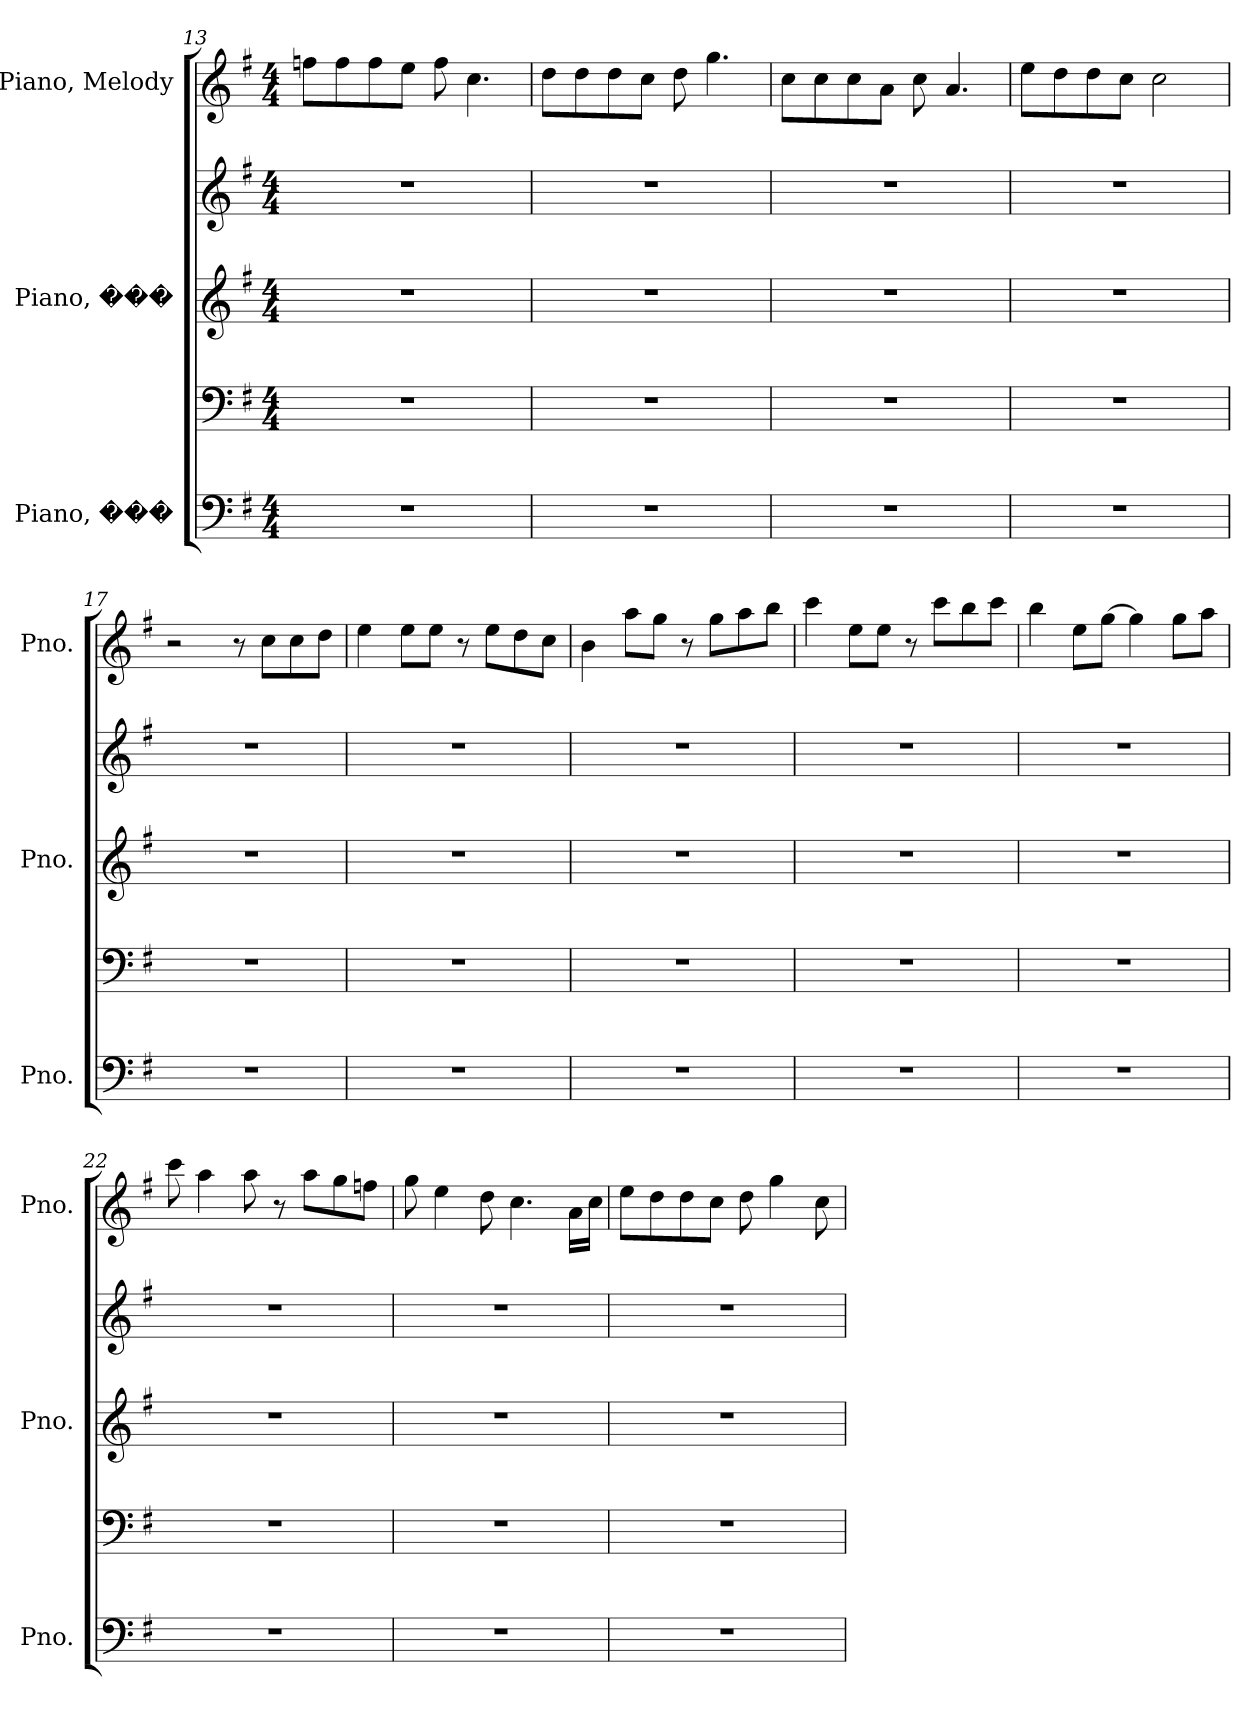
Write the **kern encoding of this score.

**kern	**kern	**kern	**kern	**kern
*part3	*part3	*part2	*part2	*part1
*staff5	*staff4	*staff3	*staff2	*staff1
*I"Piano, ���	*	*I"Piano, ���	*	*I"Piano, Melody
*I'Pno.	*	*I'Pno.	*	*I'Pno.
*clefF4	*clefF4	*clefG2	*clefG2	*clefG2
*k[f#]	*k[f#]	*k[f#]	*k[f#]	*k[f#]
*M4/4	*M4/4	*M4/4	*M4/4	*M4/4
=13	=13	=13	=13	=13
1r	1r	1r	1r	8ffn\L
.	.	.	.	8ff\
.	.	.	.	8ff\
.	.	.	.	8ee\J
.	.	.	.	8ff\
.	.	.	.	4.cc\
=14	=14	=14	=14	=14
1r	1r	1r	1r	8dd\L
.	.	.	.	8dd\
.	.	.	.	8dd\
.	.	.	.	8cc\J
.	.	.	.	8dd\
.	.	.	.	4.gg\
=15	=15	=15	=15	=15
1r	1r	1r	1r	8cc\L
.	.	.	.	8cc\
.	.	.	.	8cc\
.	.	.	.	8a\J
.	.	.	.	8cc\
.	.	.	.	4.a/
=16	=16	=16	=16	=16
1r	1r	1r	1r	8ee\L
.	.	.	.	8dd\
.	.	.	.	8dd\
.	.	.	.	8cc\J
.	.	.	.	2cc\
=17	=17	=17	=17	=17
1r	1r	1r	1r	2r
.	.	.	.	8r
.	.	.	.	8cc\L
.	.	.	.	8cc\
.	.	.	.	8dd\J
!!LO:LB:g=z
=18	=18	=18	=18	=18
1r	1r	1r	1r	4ee\
.	.	.	.	8ee\L
.	.	.	.	8ee\J
.	.	.	.	8r
.	.	.	.	8ee\L
.	.	.	.	8dd\
.	.	.	.	8cc\J
=19	=19	=19	=19	=19
1r	1r	1r	1r	4b\
.	.	.	.	8aa\L
.	.	.	.	8gg\J
.	.	.	.	8r
.	.	.	.	8gg\L
.	.	.	.	8aa\
.	.	.	.	8bb\J
=20	=20	=20	=20	=20
1r	1r	1r	1r	4ccc\
.	.	.	.	8ee\L
.	.	.	.	8ee\J
.	.	.	.	8r
.	.	.	.	8ccc\L
.	.	.	.	8bb\
.	.	.	.	8ccc\J
=21	=21	=21	=21	=21
1r	1r	1r	1r	4bb\
.	.	.	.	8ee\L
.	.	.	.	[8gg\J
.	.	.	.	4gg\]
.	.	.	.	8gg\L
.	.	.	.	8aa\J
=22	=22	=22	=22	=22
1r	1r	1r	1r	8ccc\
.	.	.	.	4aa\
.	.	.	.	8aa\
.	.	.	.	8r
.	.	.	.	8aa\L
.	.	.	.	8gg\
.	.	.	.	8ffn\J
!!LO:PB:g=z
=23	=23	=23	=23	=23
1r	1r	1r	1r	8gg\
.	.	.	.	4ee\
.	.	.	.	8dd\
.	.	.	.	4.cc\
.	.	.	.	16a\LL
.	.	.	.	16cc\JJ
=24	=24	=24	=24	=24
1r	1r	1r	1r	8ee\L
.	.	.	.	8dd\
.	.	.	.	8dd\
.	.	.	.	8cc\J
.	.	.	.	8dd\
.	.	.	.	4gg\
.	.	.	.	8cc\
=	=	=	=	=
*-	*-	*-	*-	*-
